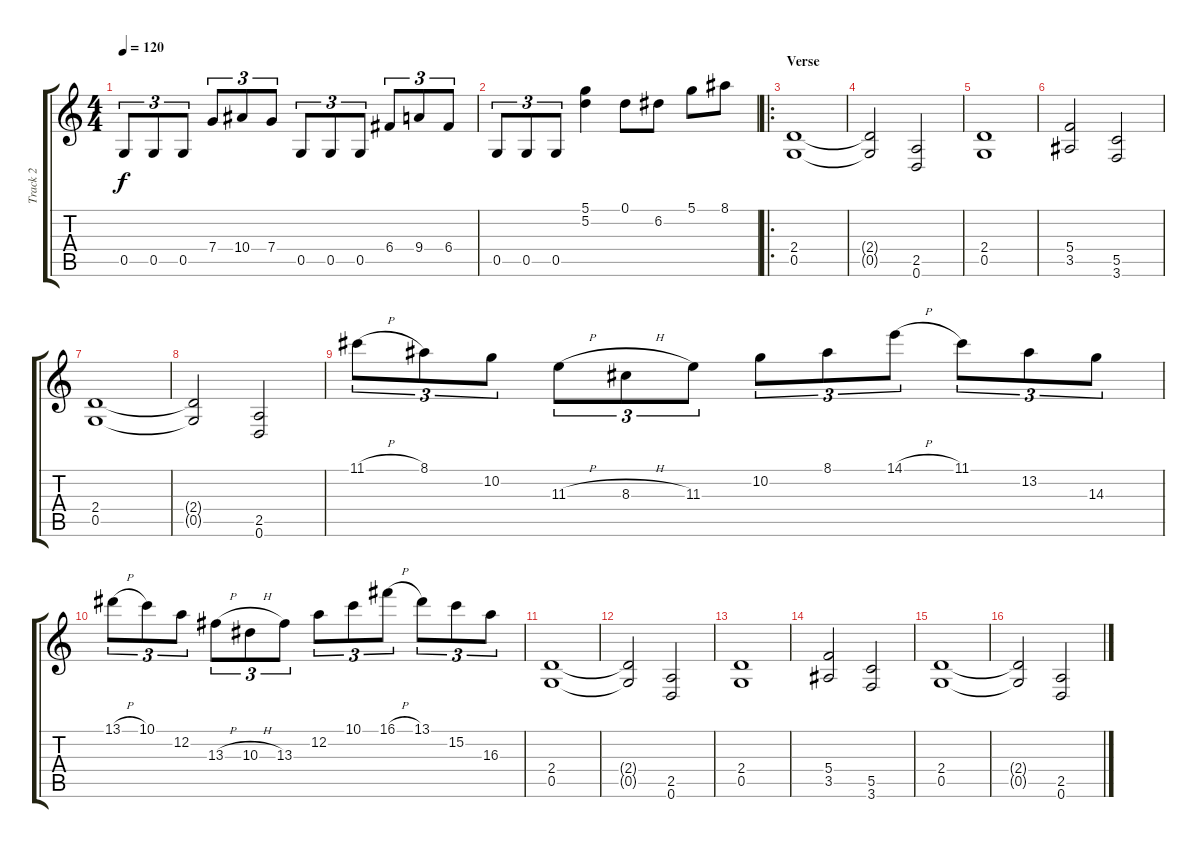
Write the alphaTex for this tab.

\track ("Track 2" "Track 2") {instrument distortionguitar}
\staff {score tabs}
\tuning (D4 A3 F3 C3 G2 D2) {hide}
\ts (4 4)
\tempo 120
\clef g2
\ks c
0.5.8{tu (3 2) dy f} 0.5.8{tu (3 2)} 0.5.8{tu (3 2)} 7.4.8{tu (3 2)} 10.4.8{tu (3 2)} 7.4.8{tu (3 2)} 0.5.8{tu (3 2)} 0.5.8{tu (3 2)} 0.5.8{tu (3 2)} 6.4.8{tu (3 2)} 9.4.8{tu (3 2)} 6.4.8{tu (3 2)} |
0.5.8{tu (3 2)} 0.5.8{tu (3 2)} 0.5.8{tu (3 2)} (5.1 5.2).4 0.1.8 6.2.8 5.1.8 8.1.8 |
\ro
\section ("" "Verse")
(2.4 0.5).1 |
(2.4{t} 0.5{t}).2 (2.5 0.6).2 |
(2.4 0.5).1 |
(5.4 3.5).2 (5.5 3.6).2 |
(2.4 0.5).1 |
(2.4{t} 0.5{t}).2 (2.5 0.6).2 |
11.1{h}.8{tu (3 2)} 8.1.8{tu (3 2)} 10.2.8{tu (3 2)} 11.3{h}.8{tu (3 2)} 8.3{h}.8{tu (3 2)} 11.3.8{tu (3 2)} 10.2.8{tu (3 2)} 8.1.8{tu (3 2)} 14.1{h}.8{tu (3 2)} 11.1.8{tu (3 2)} 13.2.8{tu (3 2)} 14.3.8{tu (3 2)} |
13.1{h}.8{tu (3 2)} 10.1.8{tu (3 2)} 12.2.8{tu (3 2)} 13.3{h}.8{tu (3 2)} 10.3{h}.8{tu (3 2)} 13.3.8{tu (3 2)} 12.2.8{tu (3 2)} 10.1.8{tu (3 2)} 16.1{h}.8{tu (3 2)} 13.1.8{tu (3 2)} 15.2.8{tu (3 2)} 16.3.8{tu (3 2)} |
(2.4 0.5).1 |
(2.4{t} 0.5{t}).2 (2.5 0.6).2 |
(2.4 0.5).1 |
(5.4 3.5).2 (5.5 3.6).2 |
(2.4 0.5).1 |
(2.4{t} 0.5{t}).2 (2.5 0.6).2
